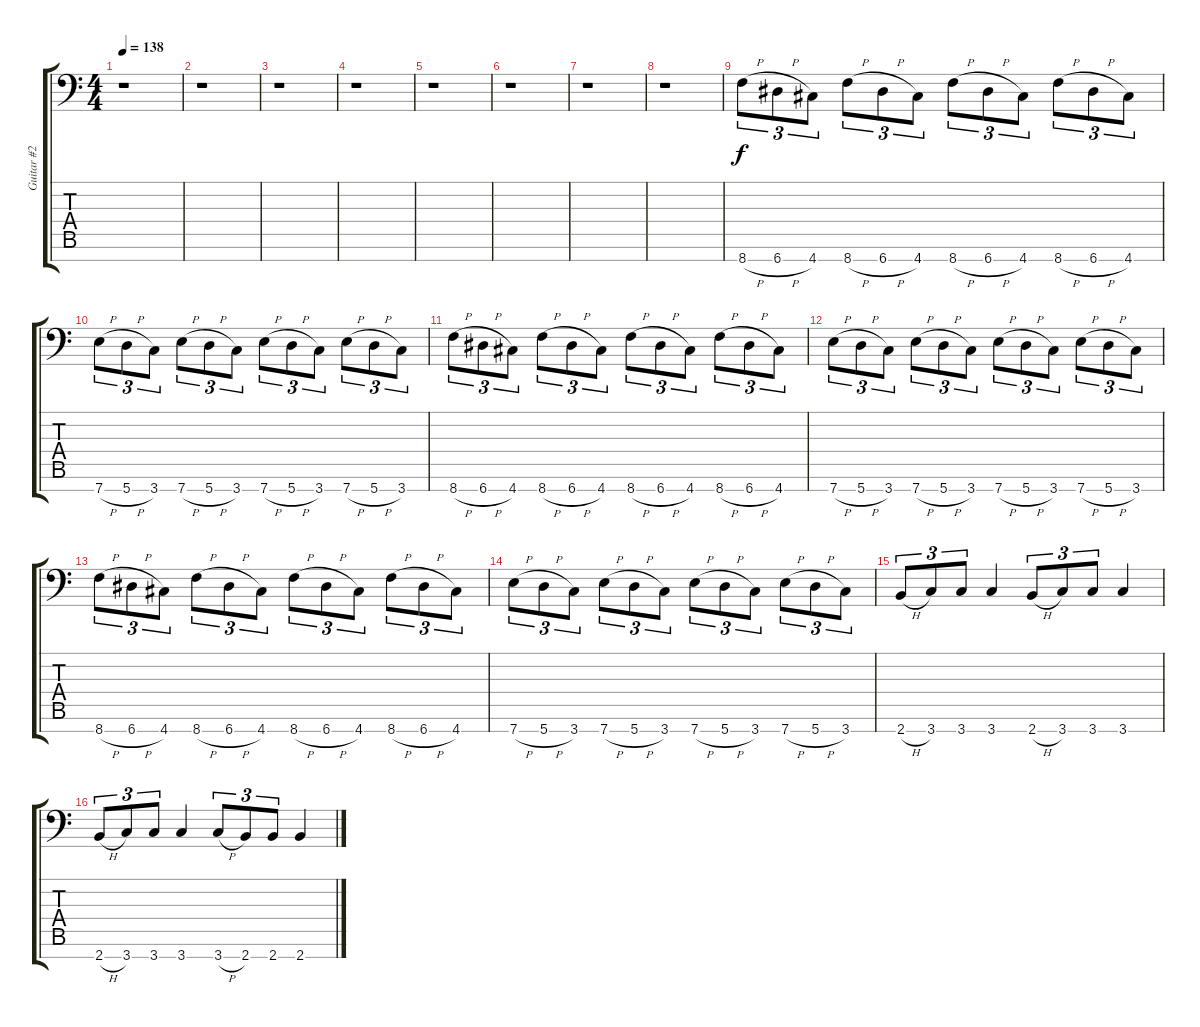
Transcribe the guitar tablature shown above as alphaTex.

\track ("Guitar #2" "Guitar #2") {instrument distortionguitar}
\staff {score tabs}
\tuning (D4 A3 F3 C3 G2 D2 A1) {hide}
\ts (4 4)
\tempo 138
\clef f4
\ks c
r.1{dy f} |
r.1 |
r.1 |
r.1 |
r.1 |
r.1 |
r.1 |
r.1{volume 5} |
8.7{h}.8{tu (3 2) volume 13} 6.7{h}.8{tu (3 2)} 4.7.8{tu (3 2)} 8.7{h}.8{tu (3 2)} 6.7{h}.8{tu (3 2)} 4.7.8{tu (3 2)} 8.7{h}.8{tu (3 2)} 6.7{h}.8{tu (3 2)} 4.7.8{tu (3 2)} 8.7{h}.8{tu (3 2)} 6.7{h}.8{tu (3 2)} 4.7.8{tu (3 2)} |
7.7{h}.8{tu (3 2)} 5.7{h}.8{tu (3 2)} 3.7.8{tu (3 2)} 7.7{h}.8{tu (3 2)} 5.7{h}.8{tu (3 2)} 3.7.8{tu (3 2)} 7.7{h}.8{tu (3 2)} 5.7{h}.8{tu (3 2)} 3.7.8{tu (3 2)} 7.7{h}.8{tu (3 2)} 5.7{h}.8{tu (3 2)} 3.7.8{tu (3 2)} |
8.7{h}.8{tu (3 2)} 6.7{h}.8{tu (3 2)} 4.7.8{tu (3 2)} 8.7{h}.8{tu (3 2)} 6.7{h}.8{tu (3 2)} 4.7.8{tu (3 2)} 8.7{h}.8{tu (3 2)} 6.7{h}.8{tu (3 2)} 4.7.8{tu (3 2)} 8.7{h}.8{tu (3 2)} 6.7{h}.8{tu (3 2)} 4.7.8{tu (3 2)} |
7.7{h}.8{tu (3 2)} 5.7{h}.8{tu (3 2)} 3.7.8{tu (3 2)} 7.7{h}.8{tu (3 2)} 5.7{h}.8{tu (3 2)} 3.7.8{tu (3 2)} 7.7{h}.8{tu (3 2)} 5.7{h}.8{tu (3 2)} 3.7.8{tu (3 2)} 7.7{h}.8{tu (3 2)} 5.7{h}.8{tu (3 2)} 3.7.8{tu (3 2)} |
8.7{h}.8{tu (3 2)} 6.7{h}.8{tu (3 2)} 4.7.8{tu (3 2)} 8.7{h}.8{tu (3 2)} 6.7{h}.8{tu (3 2)} 4.7.8{tu (3 2)} 8.7{h}.8{tu (3 2)} 6.7{h}.8{tu (3 2)} 4.7.8{tu (3 2)} 8.7{h}.8{tu (3 2)} 6.7{h}.8{tu (3 2)} 4.7.8{tu (3 2)} |
7.7{h}.8{tu (3 2)} 5.7{h}.8{tu (3 2)} 3.7.8{tu (3 2)} 7.7{h}.8{tu (3 2)} 5.7{h}.8{tu (3 2)} 3.7.8{tu (3 2)} 7.7{h}.8{tu (3 2)} 5.7{h}.8{tu (3 2)} 3.7.8{tu (3 2)} 7.7{h}.8{tu (3 2)} 5.7{h}.8{tu (3 2)} 3.7.8{tu (3 2)} |
2.7{h}.8{tu (3 2)} 3.7.8{tu (3 2)} 3.7.8{tu (3 2)} 3.7.4 2.7{h}.8{tu (3 2)} 3.7.8{tu (3 2)} 3.7.8{tu (3 2)} 3.7.4 |
2.7{h}.8{tu (3 2)} 3.7.8{tu (3 2)} 3.7.8{tu (3 2)} 3.7.4 3.7{h}.8{tu (3 2)} 2.7.8{tu (3 2)} 2.7.8{tu (3 2)} 2.7.4
